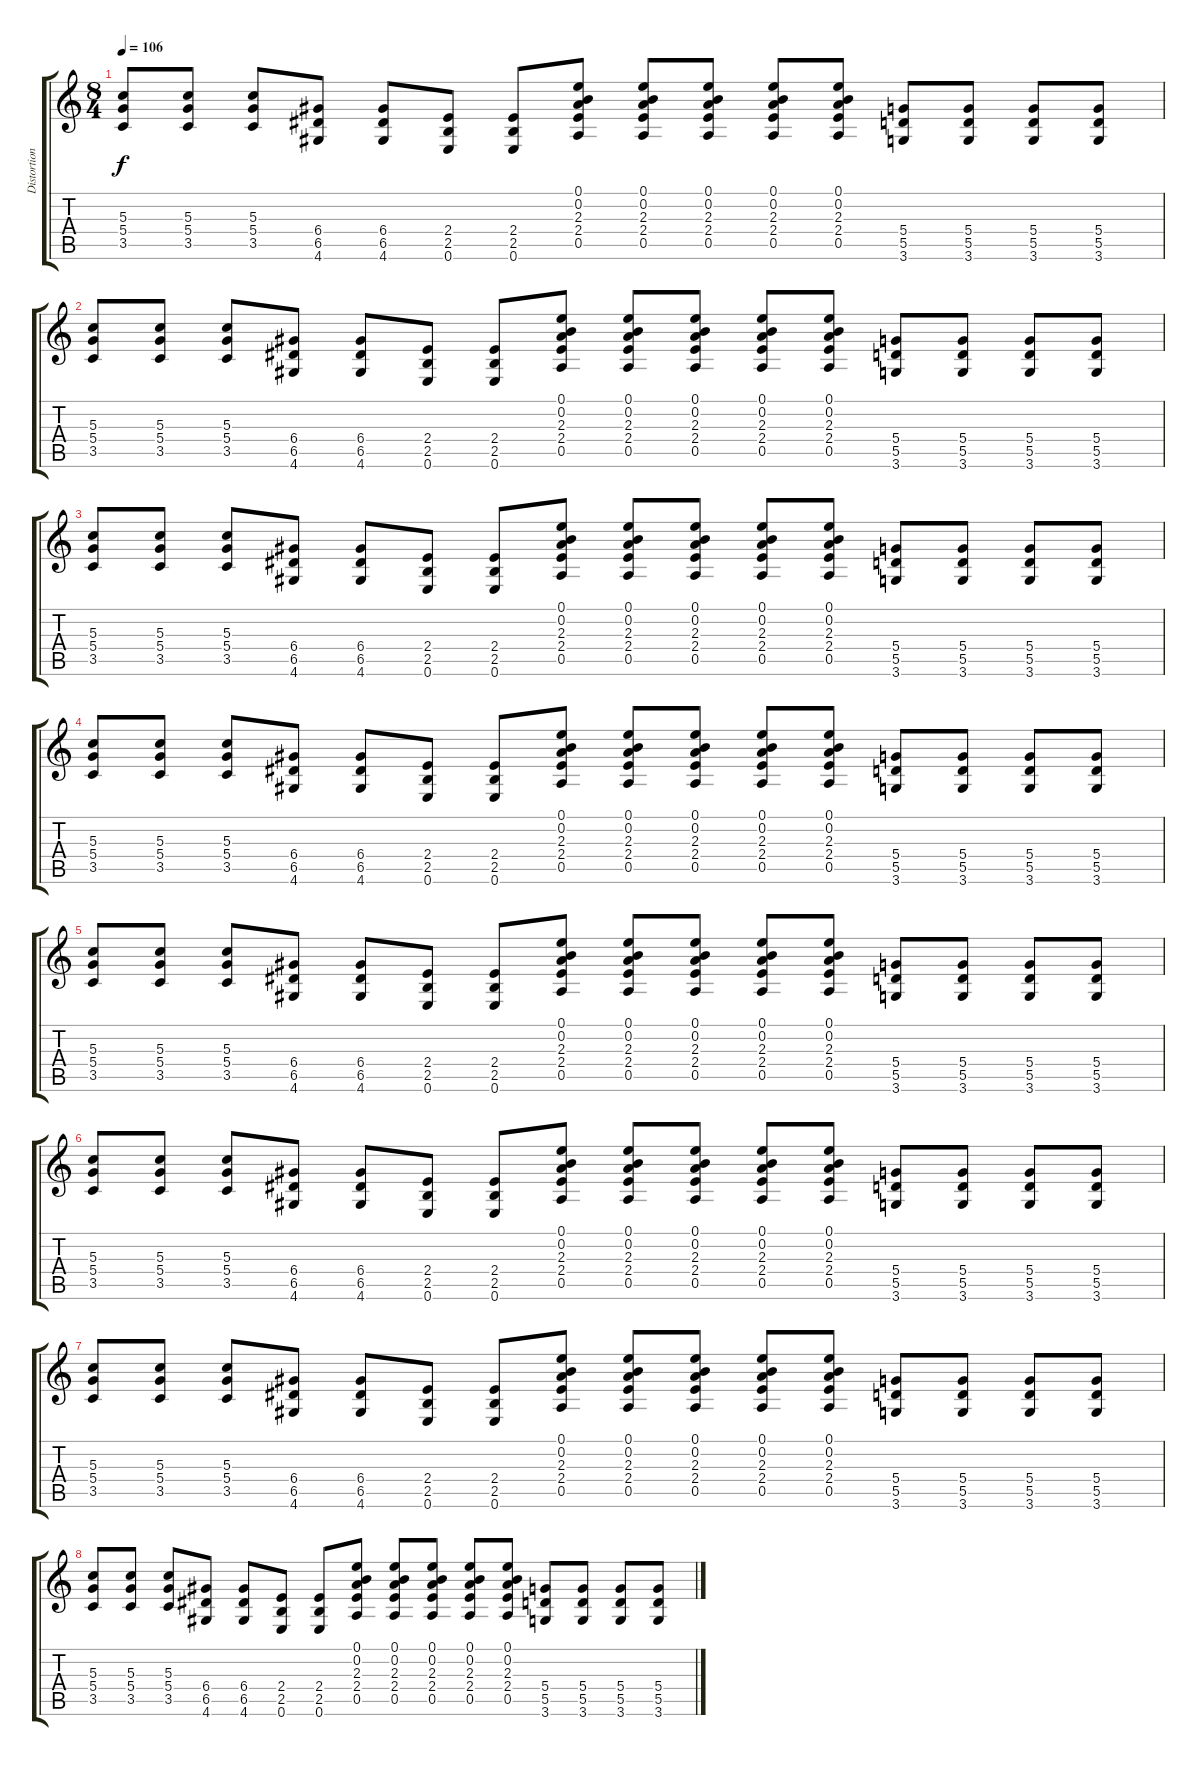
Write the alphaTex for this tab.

\track ("Distortion" "Distortion") {instrument distortionguitar}
\staff {score tabs}
\tuning (E4 B3 G3 D3 A2 E2) {hide}
\ts (8 4)
\tempo 106
\clef g2
\ks c
(5.3 5.4 3.5).8{dy f} (5.3 5.4 3.5).8 (5.3 5.4 3.5).8 (6.4 6.5 4.6).8 (6.4 6.5 4.6).8 (2.4 2.5 0.6).8 (2.4 2.5 0.6).8 (0.1 0.2 2.3 2.4 0.5).8 (0.1 0.2 2.3 2.4 0.5).8 (0.1 0.2 2.3 2.4 0.5).8 (0.1 0.2 2.3 2.4 0.5).8 (0.1 0.2 2.3 2.4 0.5).8 (5.4 5.5 3.6).8 (5.4 5.5 3.6).8 (5.4 5.5 3.6).8 (5.4 5.5 3.6).8 |
(5.3 5.4 3.5).8 (5.3 5.4 3.5).8 (5.3 5.4 3.5).8 (6.4 6.5 4.6).8 (6.4 6.5 4.6).8 (2.4 2.5 0.6).8 (2.4 2.5 0.6).8 (0.1 0.2 2.3 2.4 0.5).8 (0.1 0.2 2.3 2.4 0.5).8 (0.1 0.2 2.3 2.4 0.5).8 (0.1 0.2 2.3 2.4 0.5).8 (0.1 0.2 2.3 2.4 0.5).8 (5.4 5.5 3.6).8 (5.4 5.5 3.6).8 (5.4 5.5 3.6).8 (5.4 5.5 3.6).8 |
(5.3 5.4 3.5).8 (5.3 5.4 3.5).8 (5.3 5.4 3.5).8 (6.4 6.5 4.6).8 (6.4 6.5 4.6).8 (2.4 2.5 0.6).8 (2.4 2.5 0.6).8 (0.1 0.2 2.3 2.4 0.5).8 (0.1 0.2 2.3 2.4 0.5).8 (0.1 0.2 2.3 2.4 0.5).8 (0.1 0.2 2.3 2.4 0.5).8 (0.1 0.2 2.3 2.4 0.5).8 (5.4 5.5 3.6).8 (5.4 5.5 3.6).8 (5.4 5.5 3.6).8 (5.4 5.5 3.6).8 |
(5.3 5.4 3.5).8 (5.3 5.4 3.5).8 (5.3 5.4 3.5).8 (6.4 6.5 4.6).8 (6.4 6.5 4.6).8 (2.4 2.5 0.6).8 (2.4 2.5 0.6).8 (0.1 0.2 2.3 2.4 0.5).8 (0.1 0.2 2.3 2.4 0.5).8 (0.1 0.2 2.3 2.4 0.5).8 (0.1 0.2 2.3 2.4 0.5).8 (0.1 0.2 2.3 2.4 0.5).8 (5.4 5.5 3.6).8 (5.4 5.5 3.6).8 (5.4 5.5 3.6).8 (5.4 5.5 3.6).8 |
(5.3 5.4 3.5).8 (5.3 5.4 3.5).8 (5.3 5.4 3.5).8 (6.4 6.5 4.6).8 (6.4 6.5 4.6).8 (2.4 2.5 0.6).8 (2.4 2.5 0.6).8 (0.1 0.2 2.3 2.4 0.5).8 (0.1 0.2 2.3 2.4 0.5).8 (0.1 0.2 2.3 2.4 0.5).8 (0.1 0.2 2.3 2.4 0.5).8 (0.1 0.2 2.3 2.4 0.5).8 (5.4 5.5 3.6).8 (5.4 5.5 3.6).8 (5.4 5.5 3.6).8 (5.4 5.5 3.6).8 |
(5.3 5.4 3.5).8 (5.3 5.4 3.5).8 (5.3 5.4 3.5).8 (6.4 6.5 4.6).8 (6.4 6.5 4.6).8 (2.4 2.5 0.6).8 (2.4 2.5 0.6).8 (0.1 0.2 2.3 2.4 0.5).8 (0.1 0.2 2.3 2.4 0.5).8 (0.1 0.2 2.3 2.4 0.5).8 (0.1 0.2 2.3 2.4 0.5).8 (0.1 0.2 2.3 2.4 0.5).8 (5.4 5.5 3.6).8 (5.4 5.5 3.6).8 (5.4 5.5 3.6).8 (5.4 5.5 3.6).8 |
(5.3 5.4 3.5).8 (5.3 5.4 3.5).8 (5.3 5.4 3.5).8 (6.4 6.5 4.6).8 (6.4 6.5 4.6).8 (2.4 2.5 0.6).8 (2.4 2.5 0.6).8 (0.1 0.2 2.3 2.4 0.5).8 (0.1 0.2 2.3 2.4 0.5).8 (0.1 0.2 2.3 2.4 0.5).8 (0.1 0.2 2.3 2.4 0.5).8 (0.1 0.2 2.3 2.4 0.5).8 (5.4 5.5 3.6).8 (5.4 5.5 3.6).8 (5.4 5.5 3.6).8 (5.4 5.5 3.6).8 |
(5.3 5.4 3.5).8 (5.3 5.4 3.5).8 (5.3 5.4 3.5).8 (6.4 6.5 4.6).8 (6.4 6.5 4.6).8 (2.4 2.5 0.6).8 (2.4 2.5 0.6).8 (0.1 0.2 2.3 2.4 0.5).8 (0.1 0.2 2.3 2.4 0.5).8 (0.1 0.2 2.3 2.4 0.5).8 (0.1 0.2 2.3 2.4 0.5).8 (0.1 0.2 2.3 2.4 0.5).8 (5.4 5.5 3.6).8 (5.4 5.5 3.6).8 (5.4 5.5 3.6).8 (5.4 5.5 3.6).8{volume 15}
